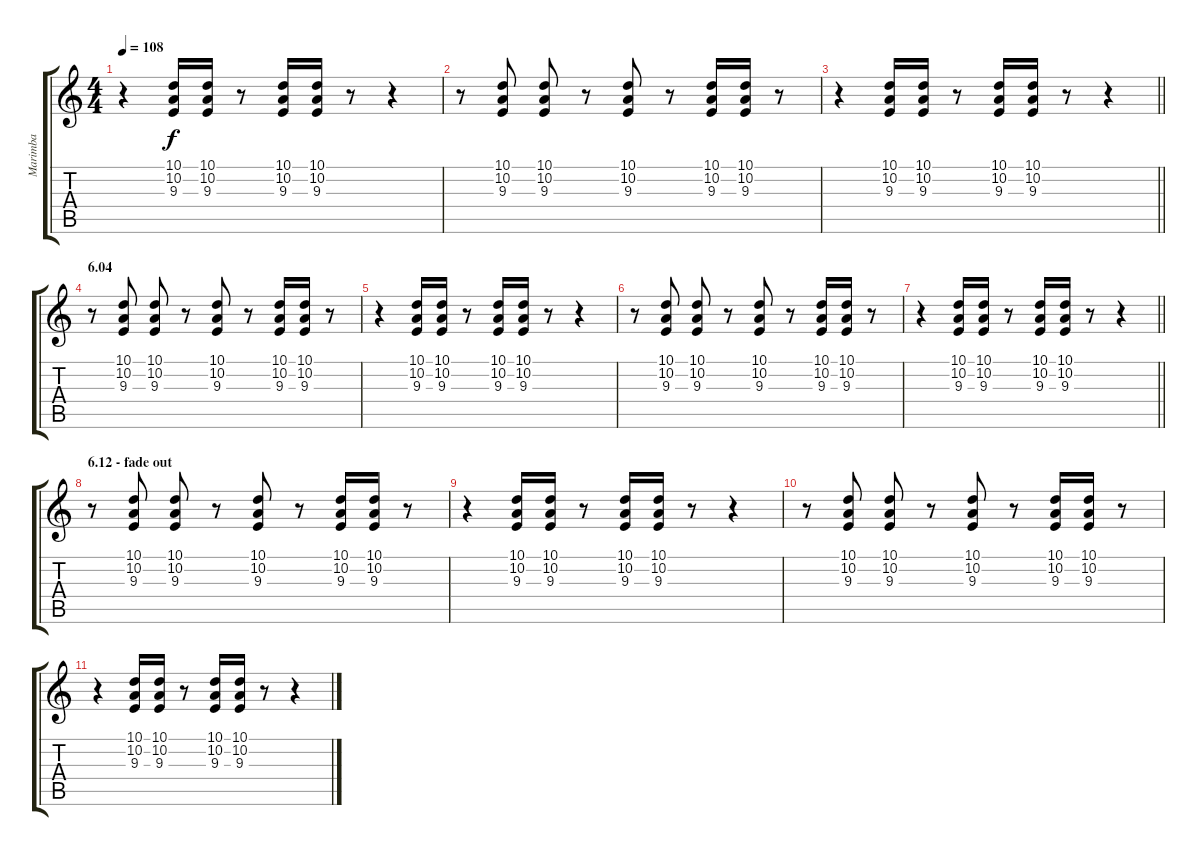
\track ("Marimba" "Marimba") {instrument marimba}
\staff {score tabs}
\tuning (E4 B3 G3 D3 A2 E2) {hide}
\ts (4 4)
\tempo 108
\clef g2
\ks c
r.4{dy f} (10.1 10.2 9.3).16 (10.1 10.2 9.3).16 r.8 (10.1 10.2 9.3).16 (10.1 10.2 9.3).16 r.8 r.4 |
r.8 (10.1 10.2 9.3).8 (10.1 10.2 9.3).8 r.8 (10.1 10.2 9.3).8 r.8 (10.1 10.2 9.3).16 (10.1 10.2 9.3).16 r.8 |
\barLineRight lightlight
r.4 (10.1 10.2 9.3).16 (10.1 10.2 9.3).16 r.8 (10.1 10.2 9.3).16 (10.1 10.2 9.3).16 r.8 r.4 |
\section ("" "6.04")
r.8 (10.1 10.2 9.3).8 (10.1 10.2 9.3).8 r.8 (10.1 10.2 9.3).8 r.8 (10.1 10.2 9.3).16 (10.1 10.2 9.3).16 r.8 |
r.4 (10.1 10.2 9.3).16 (10.1 10.2 9.3).16 r.8 (10.1 10.2 9.3).16 (10.1 10.2 9.3).16 r.8 r.4 |
r.8 (10.1 10.2 9.3).8 (10.1 10.2 9.3).8 r.8 (10.1 10.2 9.3).8 r.8 (10.1 10.2 9.3).16 (10.1 10.2 9.3).16 r.8 |
\barLineRight lightlight
r.4 (10.1 10.2 9.3).16 (10.1 10.2 9.3).16 r.8 (10.1 10.2 9.3).16 (10.1 10.2 9.3).16 r.8 r.4 |
\section ("" "6.12 - fade out")
r.8 (10.1 10.2 9.3).8 (10.1 10.2 9.3).8 r.8 (10.1 10.2 9.3).8 r.8 (10.1 10.2 9.3).16 (10.1 10.2 9.3).16 r.8 |
r.4 (10.1 10.2 9.3).16 (10.1 10.2 9.3).16 r.8 (10.1 10.2 9.3).16 (10.1 10.2 9.3).16 r.8 r.4 |
r.8 (10.1 10.2 9.3).8 (10.1 10.2 9.3).8 r.8 (10.1 10.2 9.3).8 r.8 (10.1 10.2 9.3).16 (10.1 10.2 9.3).16 r.8 |
r.4 (10.1 10.2 9.3).16 (10.1 10.2 9.3).16 r.8 (10.1 10.2 9.3).16 (10.1 10.2 9.3).16 r.8 r.4
